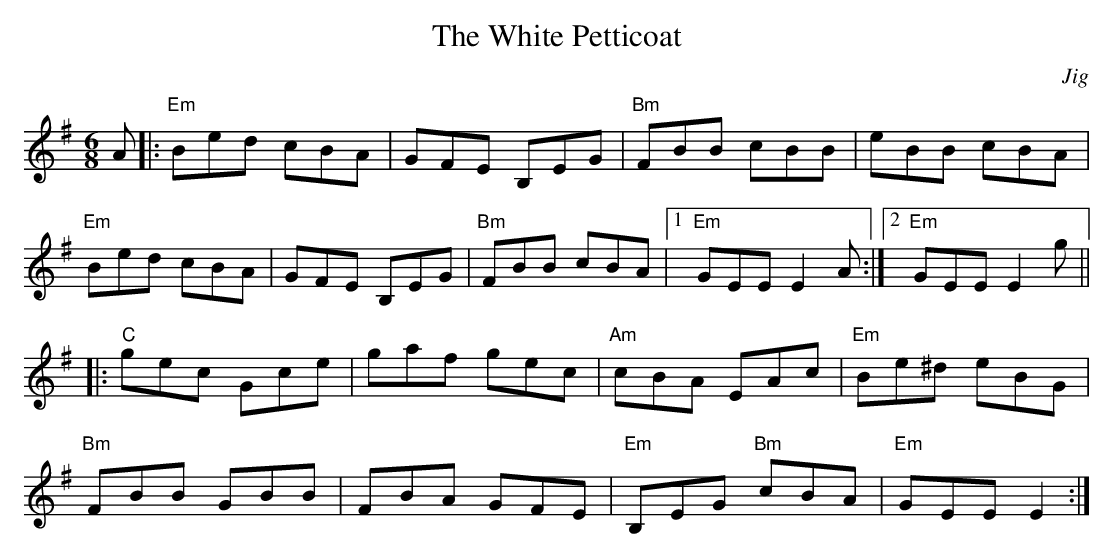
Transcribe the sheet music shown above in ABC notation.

X:1
T:White Petticoat, The
M:6/8
L:1/8
C:Jig
K:Em
A |:"Em"Bed cBA | GFE B,EG | "Bm"FBB cBB | eBB cBA|
"Em"Bed cBA | GFE B,EG | "Bm"FBB cBA |1 "Em"GEE E2A :|2 "Em"GEE E2g ||
|:"C"gec Gce | gaf gec | "Am"cBA EAc | "Em"Be^d eBG |
"Bm"FBB GBB | FBA GFE | "Em"B,EG "Bm"cBA | "Em"GEE E2 :|]
